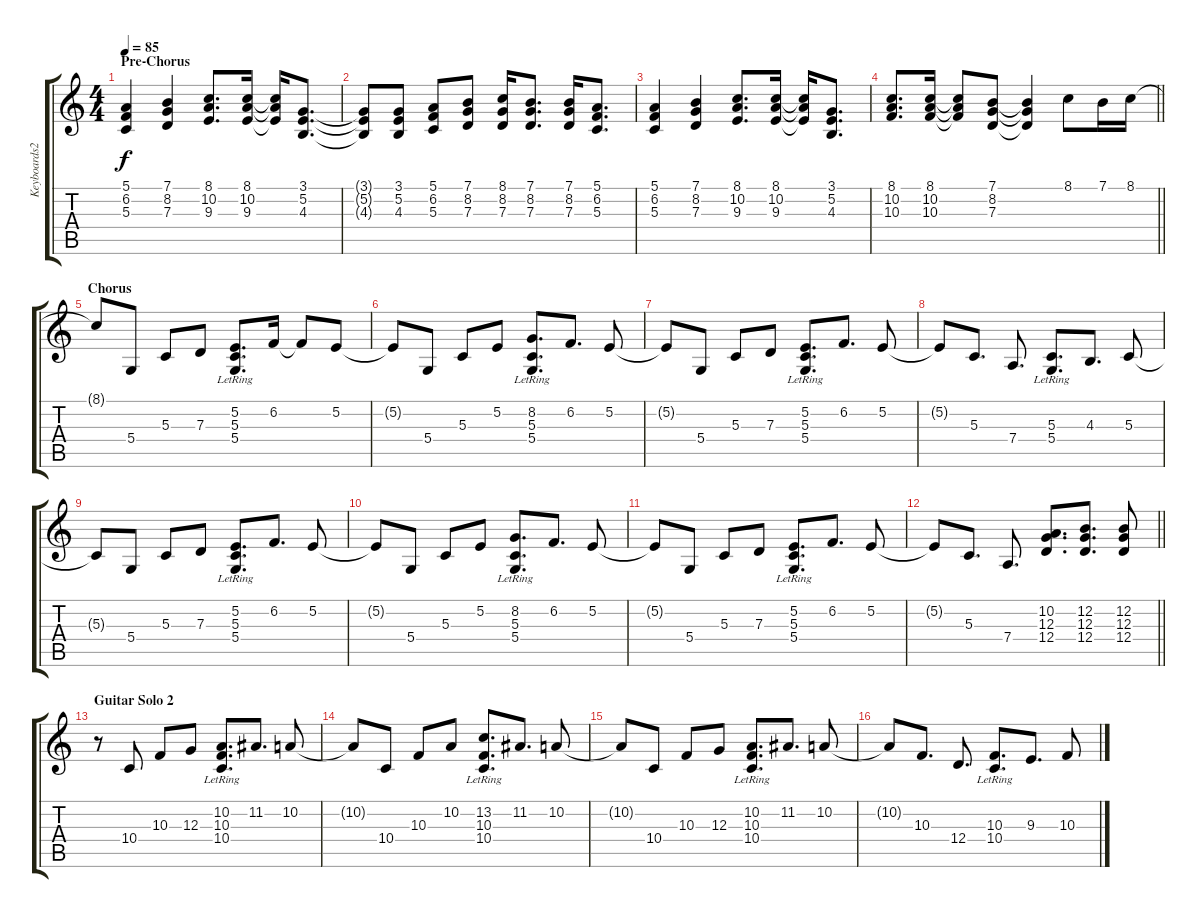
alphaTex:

\track ("Keyboards2" "Keyboards2") {instrument electricgrandpiano}
\staff {score tabs}
\tuning (E4 B3 G3 D3 A2 E2) {hide}
\ts (4 4)
\section ("" "Pre-Chorus")
\tempo 85
\clef g2
\ks c
(5.1 6.2 5.3).4{dy f} (7.1 8.2 7.3).4 (8.1 10.2 9.3).8{d} (8.1 10.2 9.3).16 (8.1{t} 10.2{t} 9.3{t}).16 (3.1 5.2 4.3).8{d} |
(3.1{t} 5.2{t} 4.3{t}).8 (3.1 5.2 4.3).8 (5.1 6.2 5.3).8 (7.1 8.2 7.3).8 (8.1 8.2 7.3).16 (7.1 8.2 7.3).8{d} (7.1 8.2 7.3).16 (5.1 6.2 5.3).8{d} |
(5.1 6.2 5.3).4 (7.1 8.2 7.3).4 (8.1 10.2 9.3).8{d} (8.1 10.2 9.3).16 (8.1{t} 10.2{t} 9.3{t}).16 (3.1 5.2 4.3).8{d} |
\barLineRight lightlight
(8.1 10.2 10.3).8{d} (8.1 10.2 10.3).16 (8.1{t} 10.2{t} 10.3{t}).8 (7.1 8.2 7.3).8 (7.1{t} 8.2{t} 7.3{t}).4 8.1.8 7.1.16 8.1.16 |
\section ("" "Chorus")
8.1{t}.8 5.4.8 5.3.8 7.3.8 (5.2 5.3{lr} 5.4{lr}).8{d} 6.2.16 6.2{t}.8 5.2.8 |
5.2{t}.8 5.4.8 5.3.8 5.2.8 (8.2 5.3{lr} 5.4{lr}).8{d} 6.2.8{d} 5.2.8 |
5.2{t}.8 5.4.8 5.3.8 7.3.8 (5.2 5.3{lr} 5.4{lr}).8{d} 6.2.8{d} 5.2.8 |
5.2{t}.8 5.3.8{d} 7.4.8{d} (5.3 5.4{lr}).8{d} 4.3.8{d} 5.3.8 |
5.3{t}.8 5.4.8 5.3.8 7.3.8 (5.2 5.3{lr} 5.4{lr}).8{d} 6.2.8{d} 5.2.8 |
5.2{t}.8 5.4.8 5.3.8 5.2.8 (8.2 5.3{lr} 5.4{lr}).8{d} 6.2.8{d} 5.2.8 |
5.2{t}.8 5.4.8 5.3.8 7.3.8 (5.2 5.3{lr} 5.4{lr}).8{d} 6.2.8{d} 5.2.8 |
\barLineRight lightlight
5.2{t}.8 5.3.8{d} 7.4.8{d} (10.2 12.3 12.4).8{d} (12.2 12.3 12.4).8{d} (12.2 12.3 12.4).8 |
\section ("" "Guitar Solo 2")
r.8 10.4.8 10.3.8 12.3.8 (10.2 10.3{lr} 10.4{lr}).8{d} 11.2.8{d} 10.2.8 |
10.2{t}.8 10.4.8 10.3.8 10.2.8 (13.2 10.3{lr} 10.4{lr}).8{d} 11.2.8{d} 10.2.8 |
10.2{t}.8 10.4.8 10.3.8 12.3.8 (10.2 10.3{lr} 10.4{lr}).8{d} 11.2.8{d} 10.2.8 |
10.2{t}.8 10.3.8{d} 12.4.8{d} (10.3 10.4{lr}).8{d} 9.3.8{d} 10.3.8
